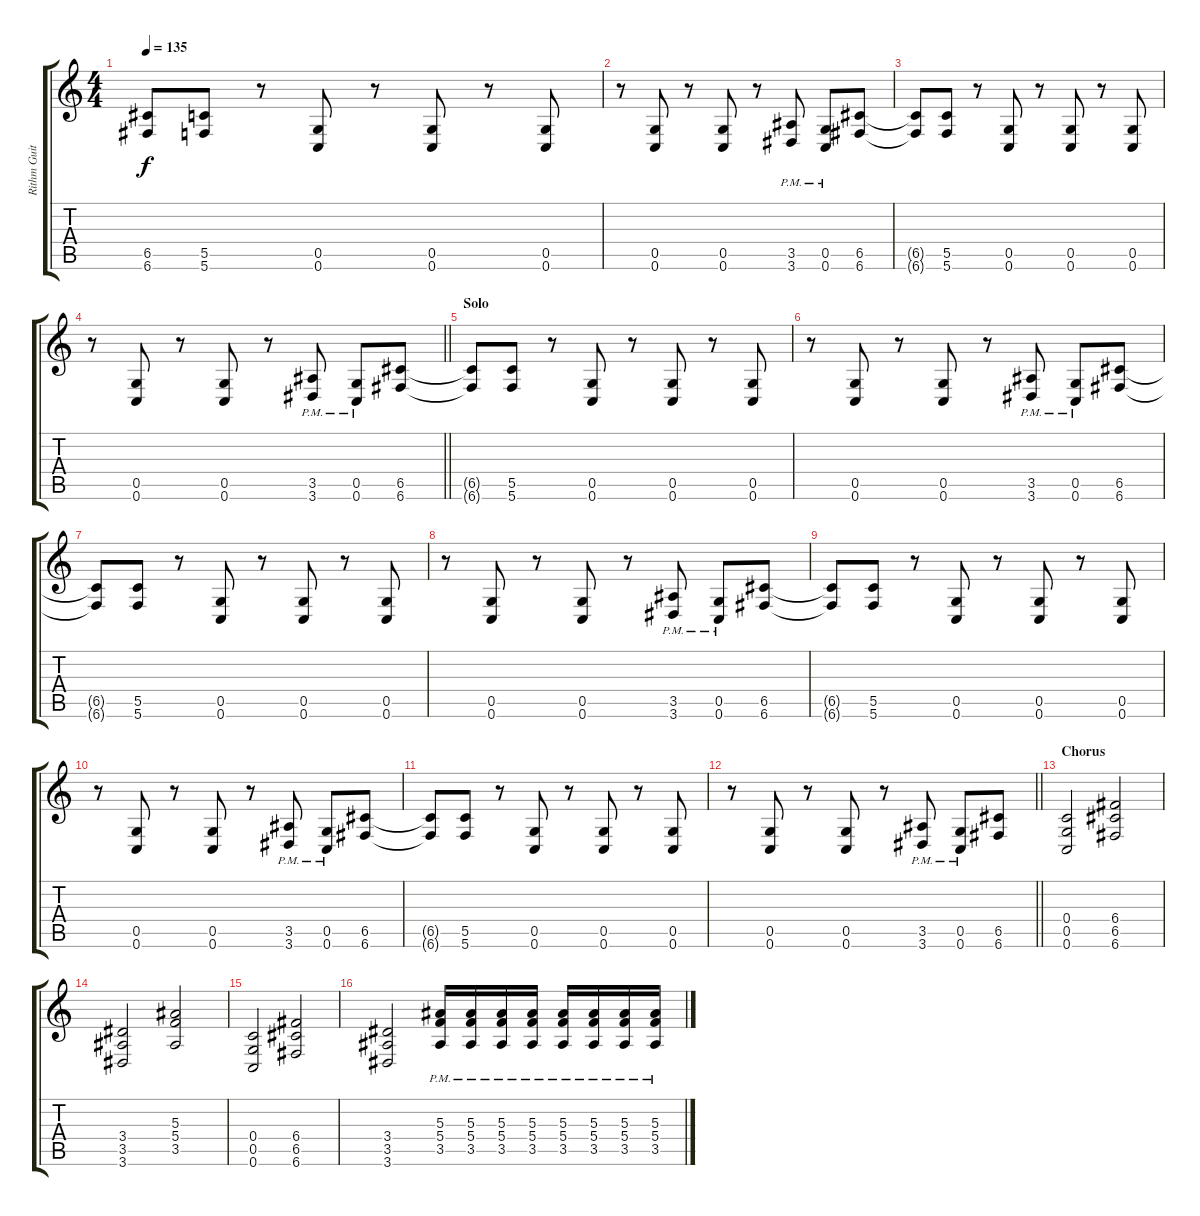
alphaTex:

\track ("Rithm Guitar" "Rithm Guit") {instrument distortionguitar}
\staff {score tabs}
\tuning (D4 A3 F3 C3 G2 C2) {hide}
\ts (4 4)
\tempo 135
\clef g2
\ks c
(6.5{t} 6.6{t}).8{dy f} (5.5 5.6).8 r.8 (0.5 0.6).8 r.8 (0.5 0.6).8 r.8 (0.5 0.6).8 |
r.8 (0.5 0.6).8 r.8 (0.5 0.6).8 r.8 (3.5{pm} 3.6{pm}).8 (0.5{pm} 0.6{pm}).8 (6.5 6.6).8 |
(6.5{t} 6.6{t}).8 (5.5 5.6).8 r.8 (0.5 0.6).8 r.8 (0.5 0.6).8 r.8 (0.5 0.6).8 |
\barLineRight lightlight
r.8 (0.5 0.6).8 r.8 (0.5 0.6).8 r.8 (3.5{pm} 3.6{pm}).8 (0.5{pm} 0.6{pm}).8 (6.5 6.6).8 |
\section ("" "Solo")
(6.5{t} 6.6{t}).8 (5.5 5.6).8 r.8 (0.5 0.6).8 r.8 (0.5 0.6).8 r.8 (0.5 0.6).8 |
r.8 (0.5 0.6).8 r.8 (0.5 0.6).8 r.8 (3.5{pm} 3.6{pm}).8 (0.5{pm} 0.6{pm}).8 (6.5 6.6).8 |
(6.5{t} 6.6{t}).8 (5.5 5.6).8 r.8 (0.5 0.6).8 r.8 (0.5 0.6).8 r.8 (0.5 0.6).8 |
r.8 (0.5 0.6).8 r.8 (0.5 0.6).8 r.8 (3.5{pm} 3.6{pm}).8 (0.5{pm} 0.6{pm}).8 (6.5 6.6).8 |
(6.5{t} 6.6{t}).8 (5.5 5.6).8 r.8 (0.5 0.6).8 r.8 (0.5 0.6).8 r.8 (0.5 0.6).8 |
r.8 (0.5 0.6).8 r.8 (0.5 0.6).8 r.8 (3.5{pm} 3.6{pm}).8 (0.5{pm} 0.6{pm}).8 (6.5 6.6).8 |
(6.5{t} 6.6{t}).8 (5.5 5.6).8 r.8 (0.5 0.6).8 r.8 (0.5 0.6).8 r.8 (0.5 0.6).8 |
\barLineRight lightlight
r.8 (0.5 0.6).8 r.8 (0.5 0.6).8 r.8 (3.5{pm} 3.6{pm}).8 (0.5{pm} 0.6{pm}).8 (6.5 6.6).8 |
\section ("" "Chorus")
(0.4 0.5 0.6).2 (6.4 6.5 6.6).2 |
(3.4 3.5 3.6).2 (5.3 5.4 3.5).2 |
(0.4 0.5 0.6).2 (6.4 6.5 6.6).2 |
(3.4 3.5 3.6).2 (5.3{pm} 5.4{pm} 3.5{pm}).16 (5.3{pm} 5.4{pm} 3.5{pm}).16 (5.3{pm} 5.4{pm} 3.5{pm}).16 (5.3{pm} 5.4{pm} 3.5{pm}).16 (5.3{pm} 5.4{pm} 3.5{pm}).16 (5.3{pm} 5.4{pm} 3.5{pm}).16 (5.3{pm} 5.4{pm} 3.5{pm}).16 (5.3{pm} 5.4{pm} 3.5{pm}).16
